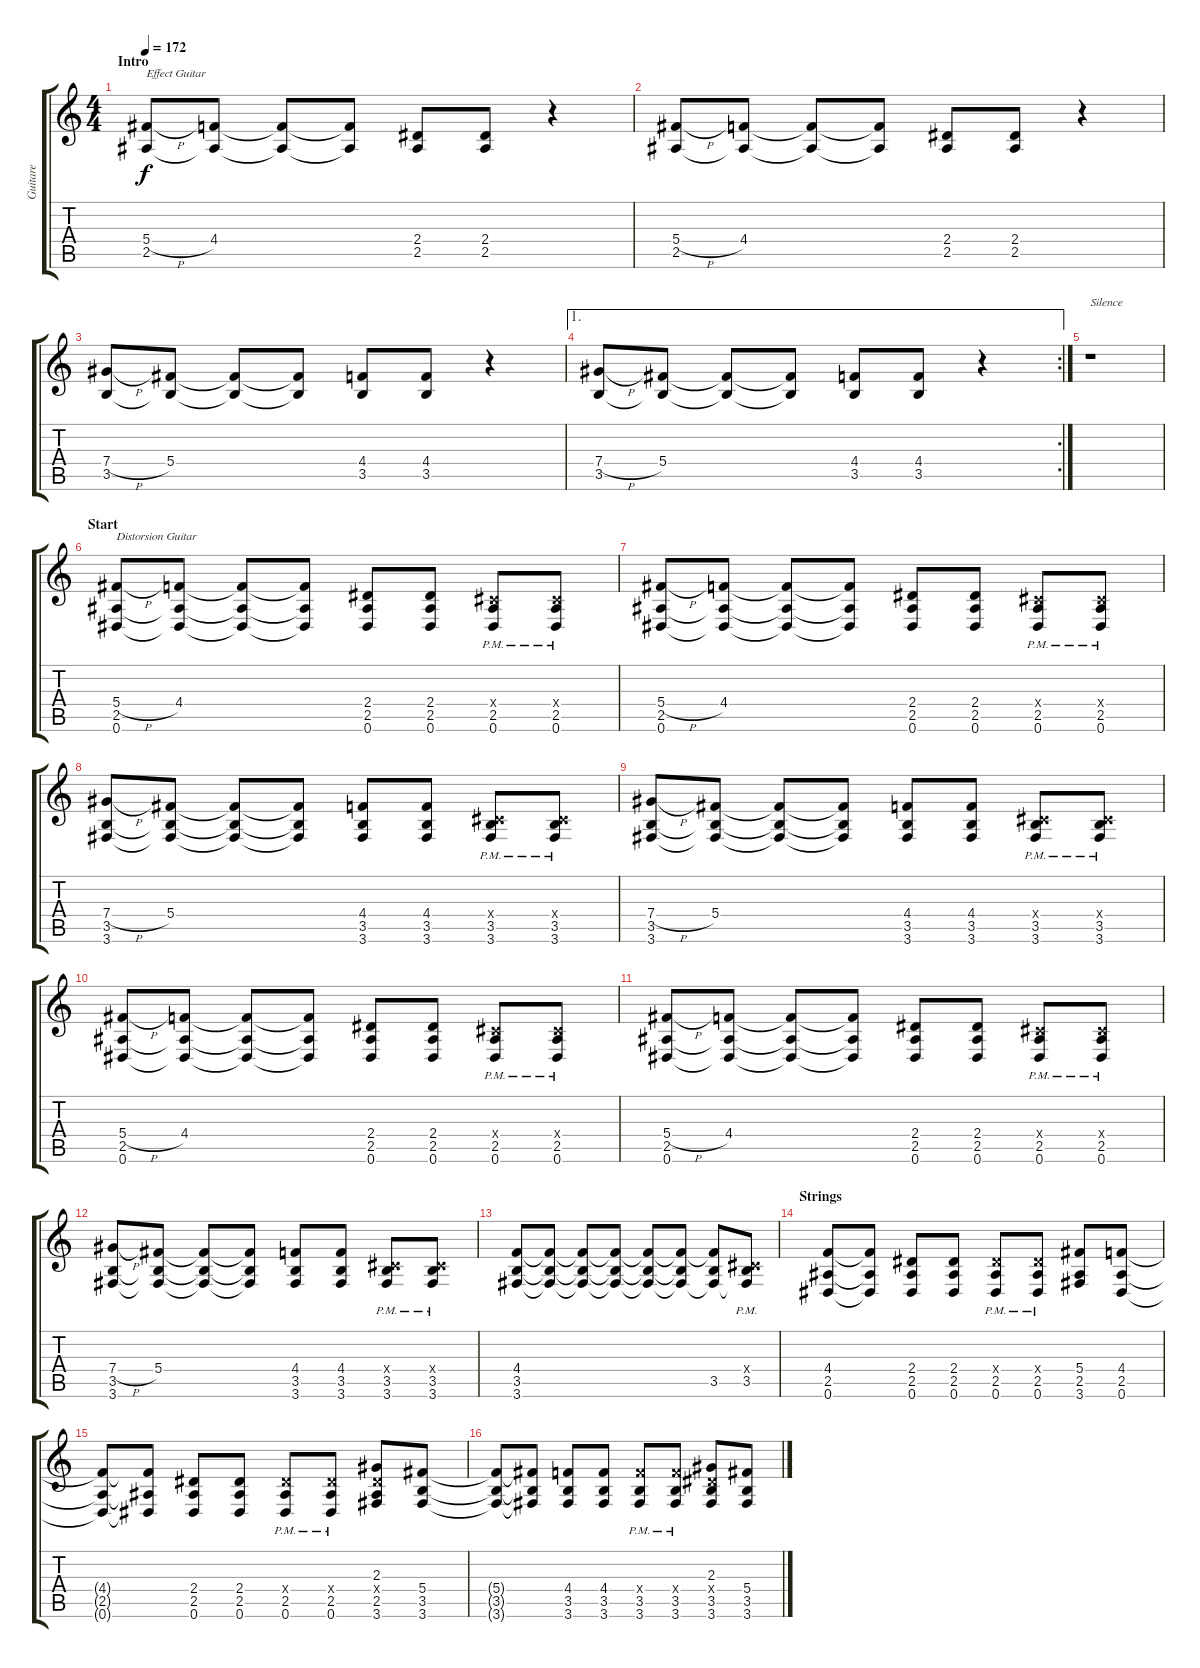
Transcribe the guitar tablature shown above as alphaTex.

\track ("Guitare" "Guitare") {instrument distortionguitar}
\staff {score tabs}
\tuning (Eb4 Bb3 Gb3 Db3 Ab2 Eb2) {hide}
\ts (4 4)
\section ("" "Intro")
\tempo 172
\clef g2
\ks c
(5.4{h} 2.5).8{txt "Effect Guitar" dy f instrument distortionguitar} (4.4 2.5{t}).8 (4.4{t} 2.5{t}).8 (4.4{t} 2.5{t}).8 (2.4 2.5).8 (2.4 2.5).8 r.4 |
(5.4{h} 2.5).8 (4.4 2.5{t}).8 (4.4{t} 2.5{t}).8 (4.4{t} 2.5{t}).8 (2.4 2.5).8 (2.4 2.5).8 r.4 |
(7.4{h} 3.5).8 (5.4 3.5{t}).8 (5.4{t} 3.5{t}).8 (5.4{t} 3.5{t}).8 (4.4 3.5).8 (4.4 3.5).8 r.4 |
\ae 1
\rc 2
(7.4{h} 3.5).8 (5.4 3.5{t}).8 (5.4{t} 3.5{t}).8 (5.4{t} 3.5{t}).8 (4.4 3.5).8 (4.4 3.5).8 r.4 |
r.1{txt "Silence"} |
\section ("" "Start")
(5.4{h} 2.5 0.6).8{txt "Distorsion Guitar"} (4.4 2.5{t} 0.6{t}).8 (4.4{t} 2.5{t} 0.6{t}).8 (4.4{t} 2.5{t} 0.6{t}).8 (2.4 2.5 0.6).8 (2.4 2.5 0.6).8 (0.4{x} 2.5{pm} 0.6{pm}).8 (0.4{x} 2.5{pm} 0.6{pm}).8 |
(5.4{h} 2.5 0.6).8 (4.4 2.5{t} 0.6{t}).8 (4.4{t} 2.5{t} 0.6{t}).8 (4.4{t} 2.5{t} 0.6{t}).8 (2.4 2.5 0.6).8 (2.4 2.5 0.6).8 (0.4{x} 2.5{pm} 0.6{pm}).8 (0.4{x} 2.5{pm} 0.6{pm}).8 |
(7.4{h} 3.5 3.6).8 (5.4 3.5{t} 3.6{t}).8 (5.4{t} 3.5{t} 3.6{t}).8 (5.4{t} 3.5{t} 3.6{t}).8 (4.4 3.5 3.6).8 (4.4 3.5 3.6).8 (0.4{x} 3.5{pm} 3.6{pm}).8 (0.4{x} 3.5{pm} 3.6{pm}).8 |
(7.4{h} 3.5 3.6).8 (5.4 3.5{t} 3.6{t}).8 (5.4{t} 3.5{t} 3.6{t}).8 (5.4{t} 3.5{t} 3.6{t}).8 (4.4 3.5 3.6).8 (4.4 3.5 3.6).8 (0.4{x} 3.5{pm} 3.6{pm}).8 (0.4{x} 3.5{pm} 3.6{pm}).8 |
(5.4{h} 2.5 0.6).8 (4.4 2.5{t} 0.6{t}).8 (4.4{t} 2.5{t} 0.6{t}).8 (4.4{t} 2.5{t} 0.6{t}).8 (2.4 2.5 0.6).8 (2.4 2.5 0.6).8 (0.4{x} 2.5{pm} 0.6{pm}).8 (0.4{x} 2.5{pm} 0.6{pm}).8 |
(5.4{h} 2.5 0.6).8 (4.4 2.5{t} 0.6{t}).8 (4.4{t} 2.5{t} 0.6{t}).8 (4.4{t} 2.5{t} 0.6{t}).8 (2.4 2.5 0.6).8 (2.4 2.5 0.6).8 (0.4{x} 2.5{pm} 0.6{pm}).8 (0.4{x} 2.5{pm} 0.6{pm}).8 |
(7.4{h} 3.5 3.6).8 (5.4 3.5{t} 3.6{t}).8 (5.4{t} 3.5{t} 3.6{t}).8 (5.4{t} 3.5{t} 3.6{t}).8 (4.4 3.5 3.6).8 (4.4 3.5 3.6).8 (0.4{x} 3.5{pm} 3.6{pm}).8 (0.4{x} 3.5{pm} 3.6{pm}).8 |
(4.4 3.5 3.6).8 (4.4{t} 3.5{t} 3.6{t}).8 (4.4{t} 3.5{t} 3.6{t}).8 (4.4{t} 3.5{t} 3.6{t}).8 (4.4{t} 3.5{t} 3.6{t}).8 (4.4{t} 3.5{t} 3.6{t}).8 (4.4{t} 3.5 3.6{t}).8 (0.4{x} 3.5{pm} 3.6{t}).8 |
\section ("" "Strings")
(4.4 2.5 0.6).8 (4.4{t} 2.5{t} 0.6{t}).8 (2.4 2.5 0.6).8 (2.4 2.5 0.6).8 (2.4{x} 2.5{pm} 0.6{pm}).8 (2.4{x} 2.5{pm} 0.6{pm}).8 (5.4 2.5 3.6).8 (4.4 2.5 0.6).8 |
(4.4{t} 2.5{t} 0.6{t}).8 (4.4{t} 2.5{t} 0.6{t}).8 (2.4 2.5 0.6).8 (2.4 2.5 0.6).8 (2.4{x} 2.5{pm} 0.6{pm}).8 (2.4{x} 2.5{pm} 0.6{pm}).8 (2.3 2.4{x} 2.5 3.6).8 (5.4 3.5 3.6).8 |
(5.4{t} 3.5{t} 3.6{t}).8 (5.4{t} 3.5{t} 3.6{t}).8 (4.4 3.5 3.6).8 (4.4 3.5 3.6).8 (4.4{x} 3.5{pm} 3.6{pm}).8 (4.4{x} 3.5{pm} 3.6{pm}).8 (2.3 2.4{x} 3.5 3.6).8 (5.4 3.5 3.6).8
